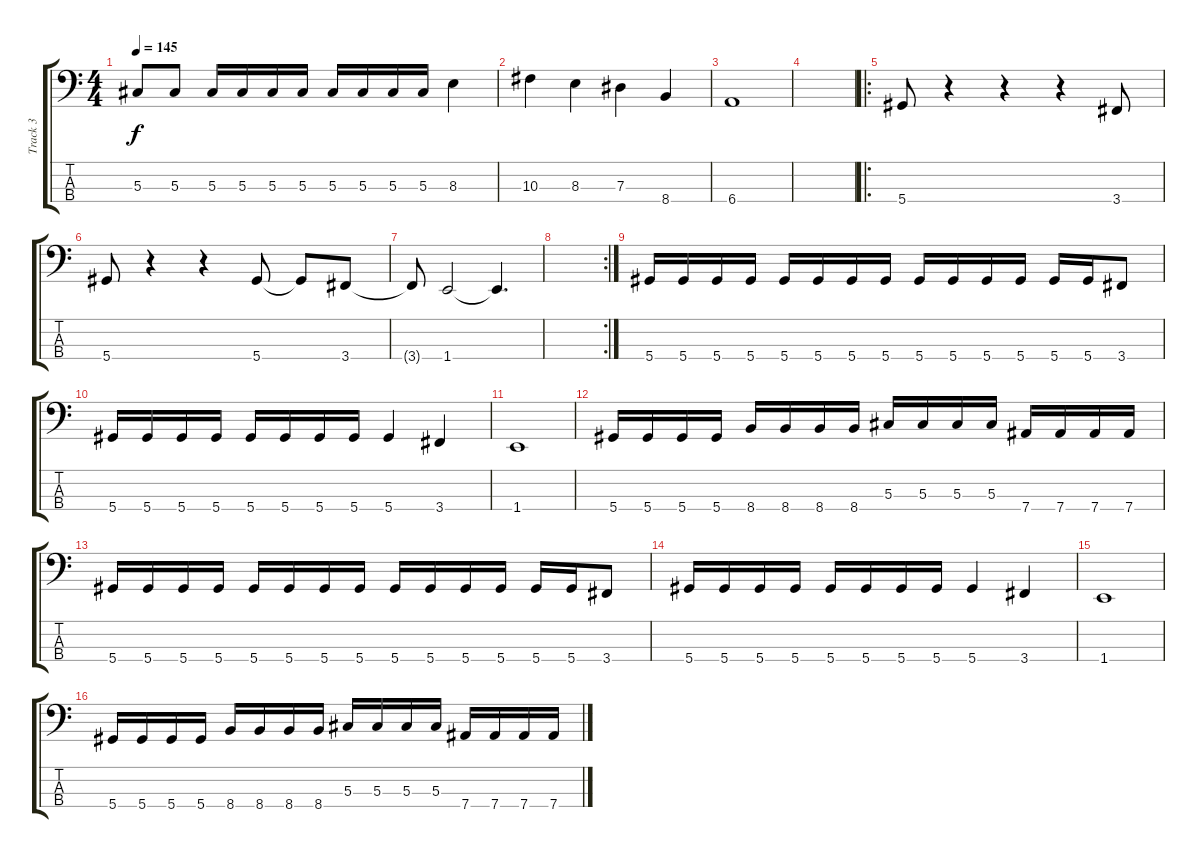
\track ("Track 3" "Track 3") {instrument electricbasspick}
\staff {score tabs}
\tuning (Gb2 Db2 Ab1 Eb1) {hide}
\ts (4 4)
\tempo 145
\clef f4
\ks c
5.3.8{dy f} 5.3.8 5.3.16 5.3.16 5.3.16 5.3.16 5.3.16 5.3.16 5.3.16 5.3.16 8.3.4 |
10.3.4 8.3.4 7.3.4 8.4.4 |
6.4.1 |
|
\ro
5.4.8 r.4 r.4 r.4 3.4.8 |
5.4.8 r.4 r.4 5.4.8 5.4{t}.8 3.4.8 |
3.4{t}.8 1.4.2 1.4{t}.4{d} |
\rc 2
|
5.4.16 5.4.16 5.4.16 5.4.16 5.4.16 5.4.16 5.4.16 5.4.16 5.4.16 5.4.16 5.4.16 5.4.16 5.4.16 5.4.16 3.4.8 |
5.4.16 5.4.16 5.4.16 5.4.16 5.4.16 5.4.16 5.4.16 5.4.16 5.4.4 3.4.4 |
1.4.1 |
5.4.16 5.4.16 5.4.16 5.4.16 8.4.16 8.4.16 8.4.16 8.4.16 5.3.16 5.3.16 5.3.16 5.3.16 7.4.16 7.4.16 7.4.16 7.4.16 |
5.4.16 5.4.16 5.4.16 5.4.16 5.4.16 5.4.16 5.4.16 5.4.16 5.4.16 5.4.16 5.4.16 5.4.16 5.4.16 5.4.16 3.4.8 |
5.4.16 5.4.16 5.4.16 5.4.16 5.4.16 5.4.16 5.4.16 5.4.16 5.4.4 3.4.4 |
1.4.1 |
5.4.16 5.4.16 5.4.16 5.4.16 8.4.16 8.4.16 8.4.16 8.4.16 5.3.16 5.3.16 5.3.16 5.3.16 7.4.16 7.4.16 7.4.16 7.4.16
